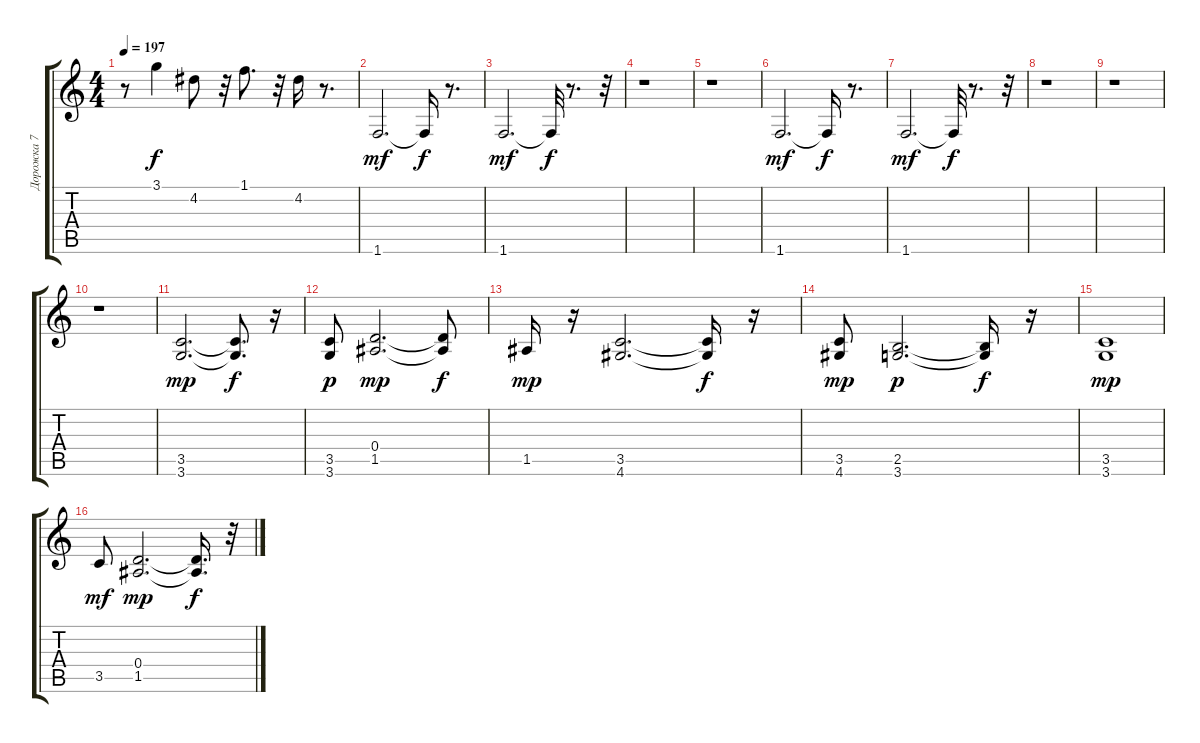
\track ("Дорожка 7" "Дорожка 7") {instrument distortionguitar}
\staff {score tabs}
\tuning (E4 B3 G3 D3 A2 E2) {hide}
\ts (4 4)
\tempo 197
\clef g2
\ks c
r.8{dy f} 3.1.4 4.2.8 r.32 1.1.8{d} r.32 4.2.16 r.8{d} |
1.6.2{d dy mf} 1.6{t}.16{dy f} r.8{d} |
1.6.2{d dy mf} 1.6{t}.32{dy f} r.8{d} r.32 |
r.1 |
r.1 |
1.6.2{d dy mf} 1.6{t}.16{dy f} r.8{d} |
1.6.2{d dy mf} 1.6{t}.32{dy f} r.8{d} r.32 |
r.1 |
r.1 |
r.1 |
(3.5 3.6).2{d dy mp} (3.5{t} 3.6{t}).8{d dy f} r.16 |
(3.5 3.6).8{dy p} (0.4 1.5).2{d dy mp} (0.4{t} 1.5{t}).8{dy f} |
1.5.16{dy mp} r.16 (3.5 4.6).2{d} (3.5{t} 4.6{t}).16{dy f} r.16 |
(3.5 4.6).8{dy mp} (2.5 3.6).2{d dy p} (2.5{t} 3.6{t}).16{dy f} r.16 |
(3.5 3.6).1{dy mp} |
3.5.8{dy mf} (0.4 1.5).2{d dy mp} (0.4{t} 1.5{t}).16{d dy f} r.32
